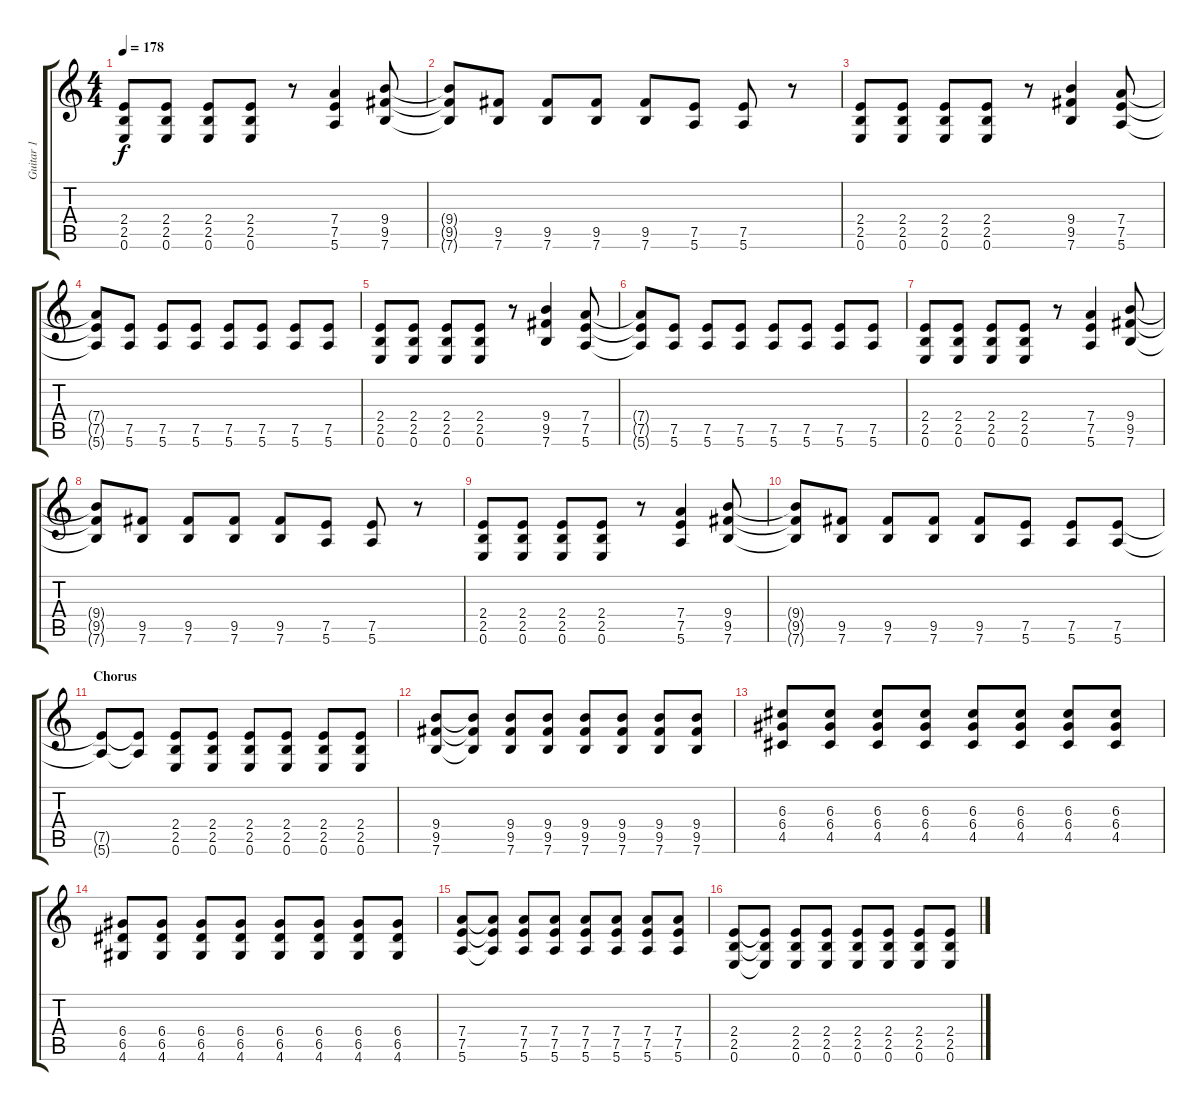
\track ("Guitar 1" "Guitar 1") {instrument distortionguitar}
\staff {score tabs}
\tuning (E4 B3 G3 D3 A2 E2) {hide}
\ts (4 4)
\tempo 178
\clef g2
\ks c
(2.4 2.5 0.6).8{dy f} (2.4 2.5 0.6).8 (2.4 2.5 0.6).8 (2.4 2.5 0.6).8 r.8 (7.4 7.5 5.6).4 (9.4 9.5 7.6).8 |
(9.4{t} 9.5{t} 7.6{t}).8 (9.5 7.6).8 (9.5 7.6).8 (9.5 7.6).8 (9.5 7.6).8 (7.5 5.6).8 (7.5 5.6).8 r.8 |
(2.4 2.5 0.6).8 (2.4 2.5 0.6).8 (2.4 2.5 0.6).8 (2.4 2.5 0.6).8 r.8 (9.4 9.5 7.6).4 (7.4 7.5 5.6).8 |
(7.4{t} 7.5{t} 5.6{t}).8 (7.5 5.6).8 (7.5 5.6).8 (7.5 5.6).8 (7.5 5.6).8 (7.5 5.6).8 (7.5 5.6).8 (7.5 5.6).8 |
(2.4 2.5 0.6).8 (2.4 2.5 0.6).8 (2.4 2.5 0.6).8 (2.4 2.5 0.6).8 r.8 (9.4 9.5 7.6).4 (7.4 7.5 5.6).8 |
(7.4{t} 7.5{t} 5.6{t}).8 (7.5 5.6).8 (7.5 5.6).8 (7.5 5.6).8 (7.5 5.6).8 (7.5 5.6).8 (7.5 5.6).8 (7.5 5.6).8 |
(2.4 2.5 0.6).8 (2.4 2.5 0.6).8 (2.4 2.5 0.6).8 (2.4 2.5 0.6).8 r.8 (7.4 7.5 5.6).4 (9.4 9.5 7.6).8 |
(9.4{t} 9.5{t} 7.6{t}).8 (9.5 7.6).8 (9.5 7.6).8 (9.5 7.6).8 (9.5 7.6).8 (7.5 5.6).8 (7.5 5.6).8 r.8 |
(2.4 2.5 0.6).8 (2.4 2.5 0.6).8 (2.4 2.5 0.6).8 (2.4 2.5 0.6).8 r.8 (7.4 7.5 5.6).4 (9.4 9.5 7.6).8 |
(9.4{t} 9.5{t} 7.6{t}).8 (9.5 7.6).8 (9.5 7.6).8 (9.5 7.6).8 (9.5 7.6).8 (7.5 5.6).8 (7.5 5.6).8 (7.5 5.6).8 |
\section ("" "Chorus")
(7.5{t} 5.6{t}).8 (7.5{t} 5.6{t}).8 (2.4 2.5 0.6).8 (2.4 2.5 0.6).8 (2.4 2.5 0.6).8 (2.4 2.5 0.6).8 (2.4 2.5 0.6).8 (2.4 2.5 0.6).8 |
(9.4 9.5 7.6).8 (9.4{t} 9.5{t} 7.6{t}).8 (9.4 9.5 7.6).8 (9.4 9.5 7.6).8 (9.4 9.5 7.6).8 (9.4 9.5 7.6).8 (9.4 9.5 7.6).8 (9.4 9.5 7.6).8 |
(6.3 6.4 4.5).8 (6.3 6.4 4.5).8 (6.3 6.4 4.5).8 (6.3 6.4 4.5).8 (6.3 6.4 4.5).8 (6.3 6.4 4.5).8 (6.3 6.4 4.5).8 (6.3 6.4 4.5).8 |
(6.4 6.5 4.6).8 (6.4 6.5 4.6).8 (6.4 6.5 4.6).8 (6.4 6.5 4.6).8 (6.4 6.5 4.6).8 (6.4 6.5 4.6).8 (6.4 6.5 4.6).8 (6.4 6.5 4.6).8 |
(7.4 7.5 5.6).8 (7.4{t} 7.5{t} 5.6{t}).8 (7.4 7.5 5.6).8 (7.4 7.5 5.6).8 (7.4 7.5 5.6).8 (7.4 7.5 5.6).8 (7.4 7.5 5.6).8 (7.4 7.5 5.6).8 |
(2.4 2.5 0.6).8 (2.4{t} 2.5{t} 0.6{t}).8 (2.4 2.5 0.6).8 (2.4 2.5 0.6).8 (2.4 2.5 0.6).8 (2.4 2.5 0.6).8 (2.4 2.5 0.6).8 (2.4 2.5 0.6).8
